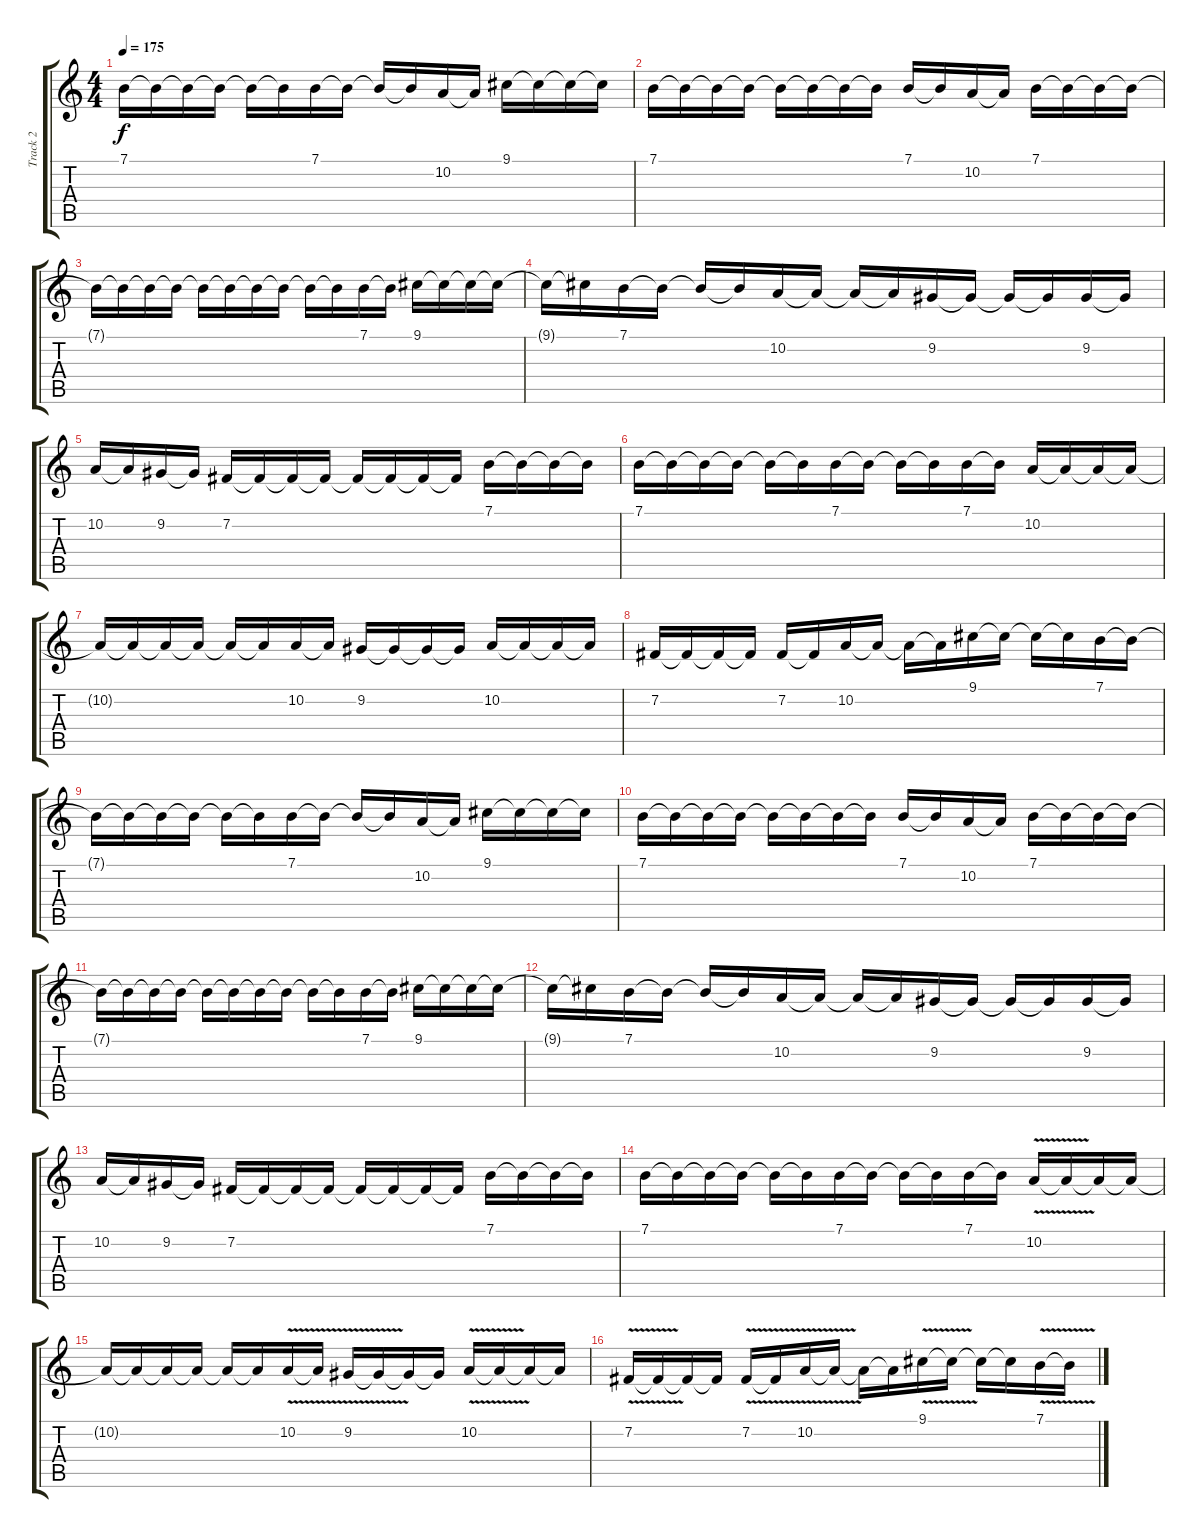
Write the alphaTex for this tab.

\track ("Track 2" "Track 2") {instrument lead5charang}
\staff {score tabs}
\tuning (E4 B3 G3 D3 A2 E2) {hide}
\ts (4 4)
\tempo 175
\clef g2
\ks c
7.1{t}.16{dy f} 7.1{t}.16 7.1{t}.16 7.1{t}.16 7.1{t}.16 7.1{t}.16 7.1.16 7.1{t}.16 7.1{t}.16 7.1{t}.16 10.2.16 10.2{t}.16 9.1.16 9.1{t}.16 9.1{t}.16 9.1{t}.16 |
7.1.16 7.1{t}.16 7.1{t}.16 7.1{t}.16 7.1{t}.16 7.1{t}.16 7.1{t}.16 7.1{t}.16 7.1.16 7.1{t}.16 10.2.16 10.2{t}.16 7.1.16 7.1{t}.16 7.1{t}.16 7.1{t}.16 |
7.1{t}.16 7.1{t}.16 7.1{t}.16 7.1{t}.16 7.1{t}.16 7.1{t}.16 7.1{t}.16 7.1{t}.16 7.1{t}.16 7.1{t}.16 7.1.16 7.1{t}.16 9.1.16 9.1{t}.16 9.1{t}.16 9.1{t}.16 |
9.1{t}.16 9.1{t}.16 7.1.16 7.1{t}.16 7.1{t}.16 7.1{t}.16 10.2.16 10.2{t}.16 10.2{t}.16 10.2{t}.16 9.2.16 9.2{t}.16 9.2{t}.16 9.2{t}.16 9.2.16 9.2{t}.16 |
10.2.16 10.2{t}.16 9.2.16 9.2{t}.16 7.2.16 7.2{t}.16 7.2{t}.16 7.2{t}.16 7.2{t}.16 7.2{t}.16 7.2{t}.16 7.2{t}.16 7.1.16 7.1{t}.16 7.1{t}.16 7.1{t}.16 |
7.1.16 7.1{t}.16 7.1{t}.16 7.1{t}.16 7.1{t}.16 7.1{t}.16 7.1.16 7.1{t}.16 7.1{t}.16 7.1{t}.16 7.1.16 7.1{t}.16 10.2.16 10.2{t}.16 10.2{t}.16 10.2{t}.16 |
10.2{t}.16 10.2{t}.16 10.2{t}.16 10.2{t}.16 10.2{t}.16 10.2{t}.16 10.2.16 10.2{t}.16 9.2.16 9.2{t}.16 9.2{t}.16 9.2{t}.16 10.2.16 10.2{t}.16 10.2{t}.16 10.2{t}.16 |
7.2.16 7.2{t}.16 7.2{t}.16 7.2{t}.16 7.2.16 7.2{t}.16 10.2.16 10.2{t}.16 10.2{t}.16 10.2{t}.16 9.1.16 9.1{t}.16 9.1{t}.16 9.1{t}.16 7.1.16 7.1{t}.16 |
7.1{t}.16 7.1{t}.16 7.1{t}.16 7.1{t}.16 7.1{t}.16 7.1{t}.16 7.1.16 7.1{t}.16 7.1{t}.16 7.1{t}.16 10.2.16 10.2{t}.16 9.1.16 9.1{t}.16 9.1{t}.16 9.1{t}.16 |
7.1.16 7.1{t}.16 7.1{t}.16 7.1{t}.16 7.1{t}.16 7.1{t}.16 7.1{t}.16 7.1{t}.16 7.1.16 7.1{t}.16 10.2.16 10.2{t}.16 7.1.16 7.1{t}.16 7.1{t}.16 7.1{t}.16 |
7.1{t}.16 7.1{t}.16 7.1{t}.16 7.1{t}.16 7.1{t}.16 7.1{t}.16 7.1{t}.16 7.1{t}.16 7.1{t}.16 7.1{t}.16 7.1.16 7.1{t}.16 9.1.16 9.1{t}.16 9.1{t}.16 9.1{t}.16 |
9.1{t}.16 9.1{t}.16 7.1.16 7.1{t}.16 7.1{t}.16 7.1{t}.16 10.2.16 10.2{t}.16 10.2{t}.16 10.2{t}.16 9.2.16 9.2{t}.16 9.2{t}.16 9.2{t}.16 9.2.16 9.2{t}.16 |
10.2.16 10.2{t}.16 9.2.16 9.2{t}.16 7.2.16 7.2{t}.16 7.2{t}.16 7.2{t}.16 7.2{t}.16 7.2{t}.16 7.2{t}.16 7.2{t}.16 7.1.16 7.1{t}.16 7.1{t}.16 7.1{t}.16 |
7.1.16 7.1{t}.16 7.1{t}.16 7.1{t}.16 7.1{t}.16 7.1{t}.16 7.1.16 7.1{t}.16 7.1{t}.16 7.1{t}.16 7.1.16 7.1{t}.16 10.2{v}.16 10.2{t}.16 10.2{t}.16 10.2{t}.16 |
10.2{t}.16 10.2{t}.16 10.2{t}.16 10.2{t}.16 10.2{t}.16 10.2{t}.16 10.2{v}.16 10.2{t}.16 9.2{v}.16 9.2{t}.16 9.2{t}.16 9.2{t}.16 10.2{v}.16 10.2{t}.16 10.2{t}.16 10.2{t}.16 |
7.2{v}.16 7.2{t}.16 7.2{t}.16 7.2{t}.16 7.2{v}.16 7.2{t}.16 10.2{v}.16 10.2{t}.16 10.2{t}.16 10.2{t}.16 9.1{v}.16 9.1{t}.16 9.1{t}.16 9.1{t}.16 7.1{v}.16 7.1{t}.16
